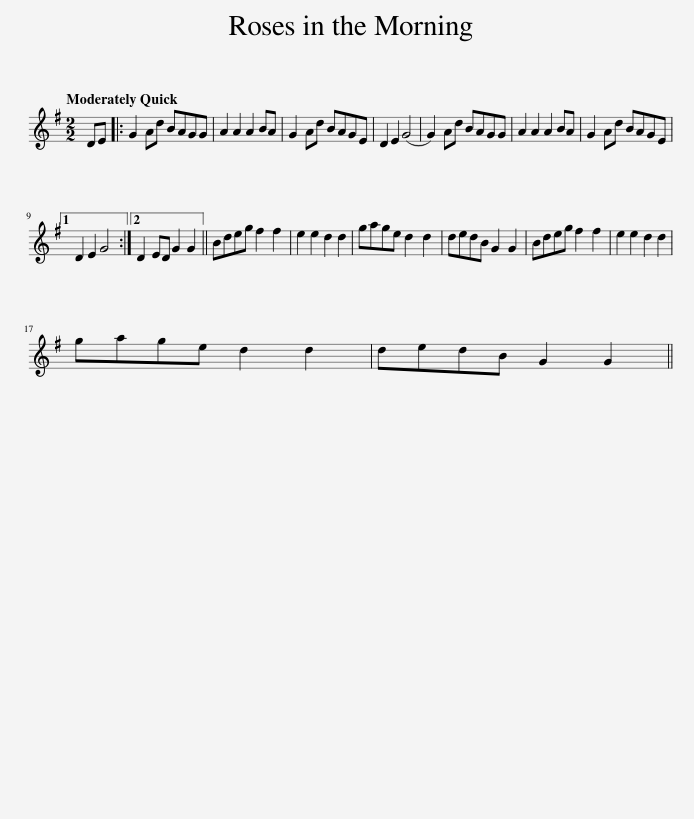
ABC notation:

X:1
L:1/8
Q:1/4=120
M:2/2
I:linebreak $
K:G
V:1 treble
V:1
 DE |: G2 Ad BAGG | A2 A2 A2 BA | G2 Ad BAGE | D2 E2 (G4 | %5
 G2) Ad BAGG | A2 A2 A2 BA | G2 Ad BAGE |1$ D2 E2 G4 :|2 D2 ED G2 G2 || %10
 Bdeg f2 f2 | e2 e2 d2 d2 | gage d2 d2 | dedB G2 G2 | Bdeg f2 f2 | %15
 e2 e2 d2 d2 |$ gage d2 d2 | dedB G2 G2 || %18
